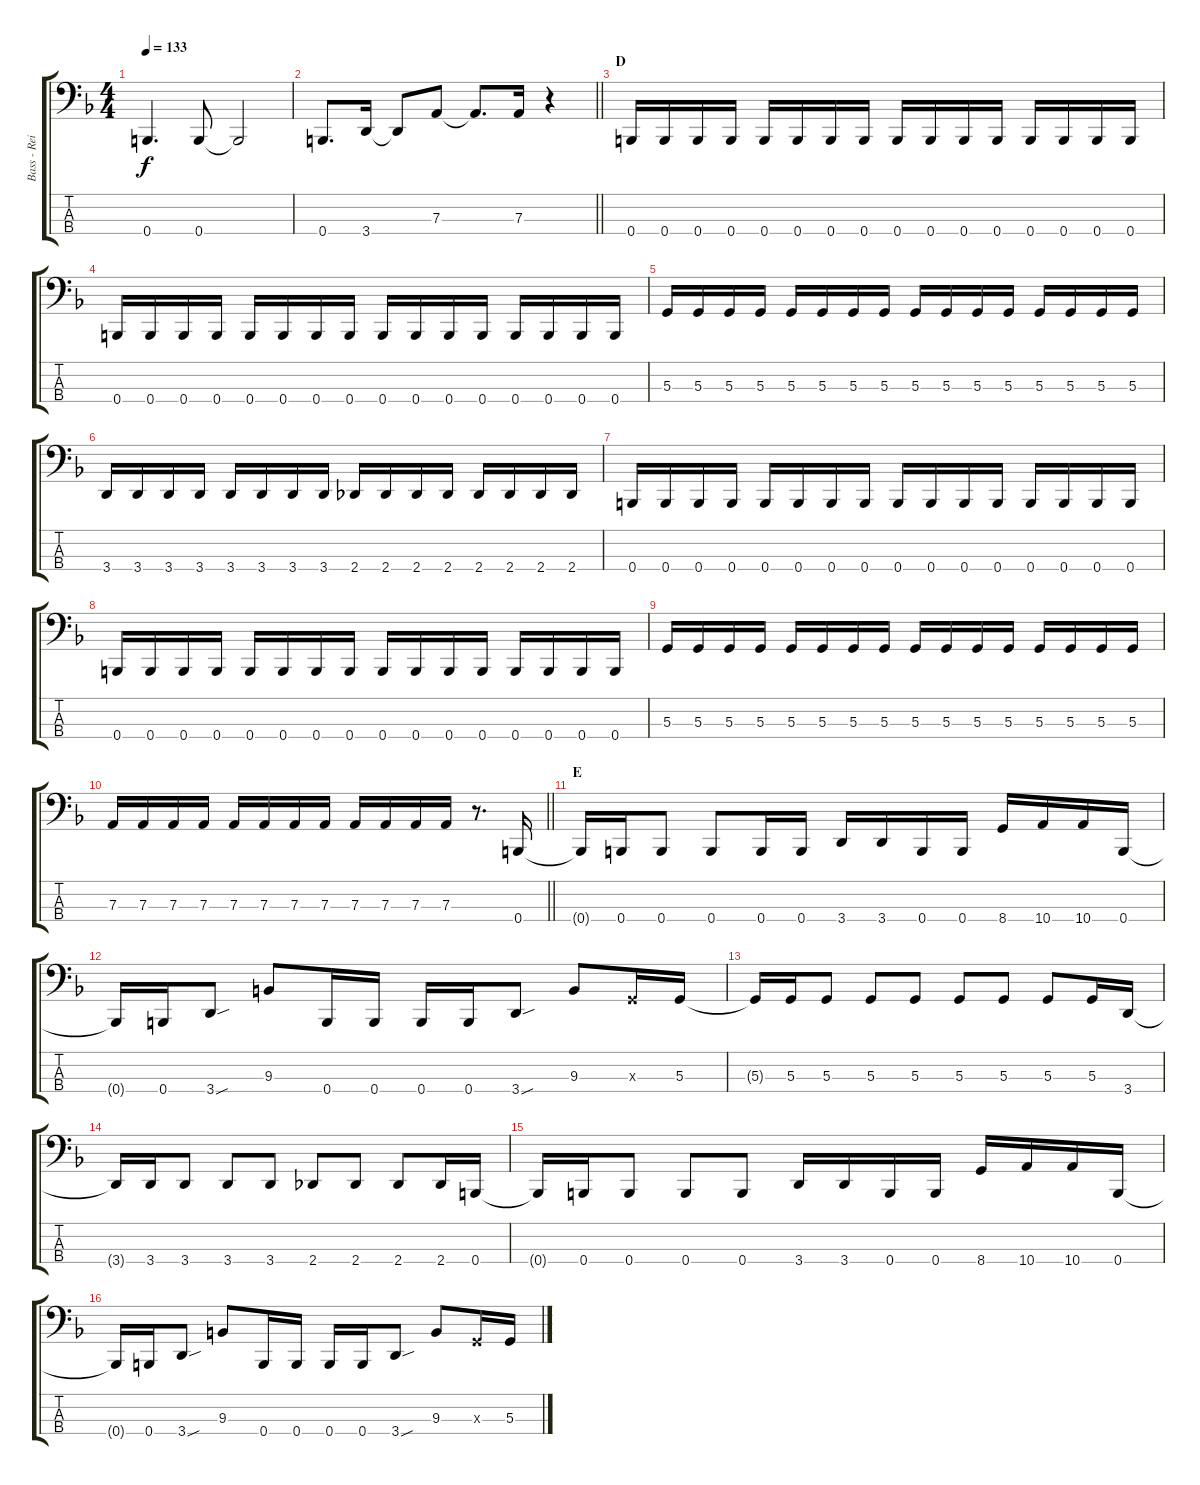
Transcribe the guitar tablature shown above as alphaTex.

\track ("Bass - Reita" "Bass - Rei") {instrument electricbasspick}
\staff {score tabs}
\tuning (C2 G1 D1 B0) {hide}
\ts (4 4)
\tempo 133
\clef f4
\ks f
0.4.4{d dy f} 0.4.8 0.4{t}.2 |
\barLineRight lightlight
0.4.8{d} 3.4.16 3.4{t}.8 7.3.8 7.3{t}.8{d} 7.3.16 r.4 |
\section ("" "D")
0.4.16 0.4.16 0.4.16 0.4.16 0.4.16 0.4.16 0.4.16 0.4.16 0.4.16 0.4.16 0.4.16 0.4.16 0.4.16 0.4.16 0.4.16 0.4.16 |
0.4.16 0.4.16 0.4.16 0.4.16 0.4.16 0.4.16 0.4.16 0.4.16 0.4.16 0.4.16 0.4.16 0.4.16 0.4.16 0.4.16 0.4.16 0.4.16 |
5.3.16 5.3.16 5.3.16 5.3.16 5.3.16 5.3.16 5.3.16 5.3.16 5.3.16 5.3.16 5.3.16 5.3.16 5.3.16 5.3.16 5.3.16 5.3.16 |
3.4.16 3.4.16 3.4.16 3.4.16 3.4.16 3.4.16 3.4.16 3.4.16 2.4.16 2.4.16 2.4.16 2.4.16 2.4.16 2.4.16 2.4.16 2.4.16 |
0.4.16 0.4.16 0.4.16 0.4.16 0.4.16 0.4.16 0.4.16 0.4.16 0.4.16 0.4.16 0.4.16 0.4.16 0.4.16 0.4.16 0.4.16 0.4.16 |
0.4.16 0.4.16 0.4.16 0.4.16 0.4.16 0.4.16 0.4.16 0.4.16 0.4.16 0.4.16 0.4.16 0.4.16 0.4.16 0.4.16 0.4.16 0.4.16 |
5.3.16 5.3.16 5.3.16 5.3.16 5.3.16 5.3.16 5.3.16 5.3.16 5.3.16 5.3.16 5.3.16 5.3.16 5.3.16 5.3.16 5.3.16 5.3.16 |
\barLineRight lightlight
7.3.16 7.3.16 7.3.16 7.3.16 7.3.16 7.3.16 7.3.16 7.3.16 7.3.16 7.3.16 7.3.16 7.3.16 r.8{d} 0.4.16 |
\section ("" "E")
0.4{t}.16 0.4.16 0.4.8 0.4.8 0.4.16 0.4.16 3.4.16 3.4.16 0.4.16 0.4.16 8.4.16 10.4.16 10.4.16 0.4.16 |
0.4{t}.16 0.4.16 3.4{sou}.8 9.3.8 0.4.16 0.4.16 0.4.16 0.4.16 3.4{sou}.8 9.3.8 5.3{x}.16 5.3.16 |
5.3{t}.16 5.3.16 5.3.8 5.3.8 5.3.8 5.3.8 5.3.8 5.3.8 5.3.16 3.4.16 |
3.4{t}.16 3.4.16 3.4.8 3.4.8 3.4.8 2.4.8 2.4.8 2.4.8 2.4.16 0.4.16 |
0.4{t}.16 0.4.16 0.4.8 0.4.8 0.4.8 3.4.16 3.4.16 0.4.16 0.4.16 8.4.16 10.4.16 10.4.16 0.4.16 |
0.4{t}.16 0.4.16 3.4{sou}.8 9.3.8 0.4.16 0.4.16 0.4.16 0.4.16 3.4{sou}.8 9.3.8 5.3{x}.16 5.3.16
